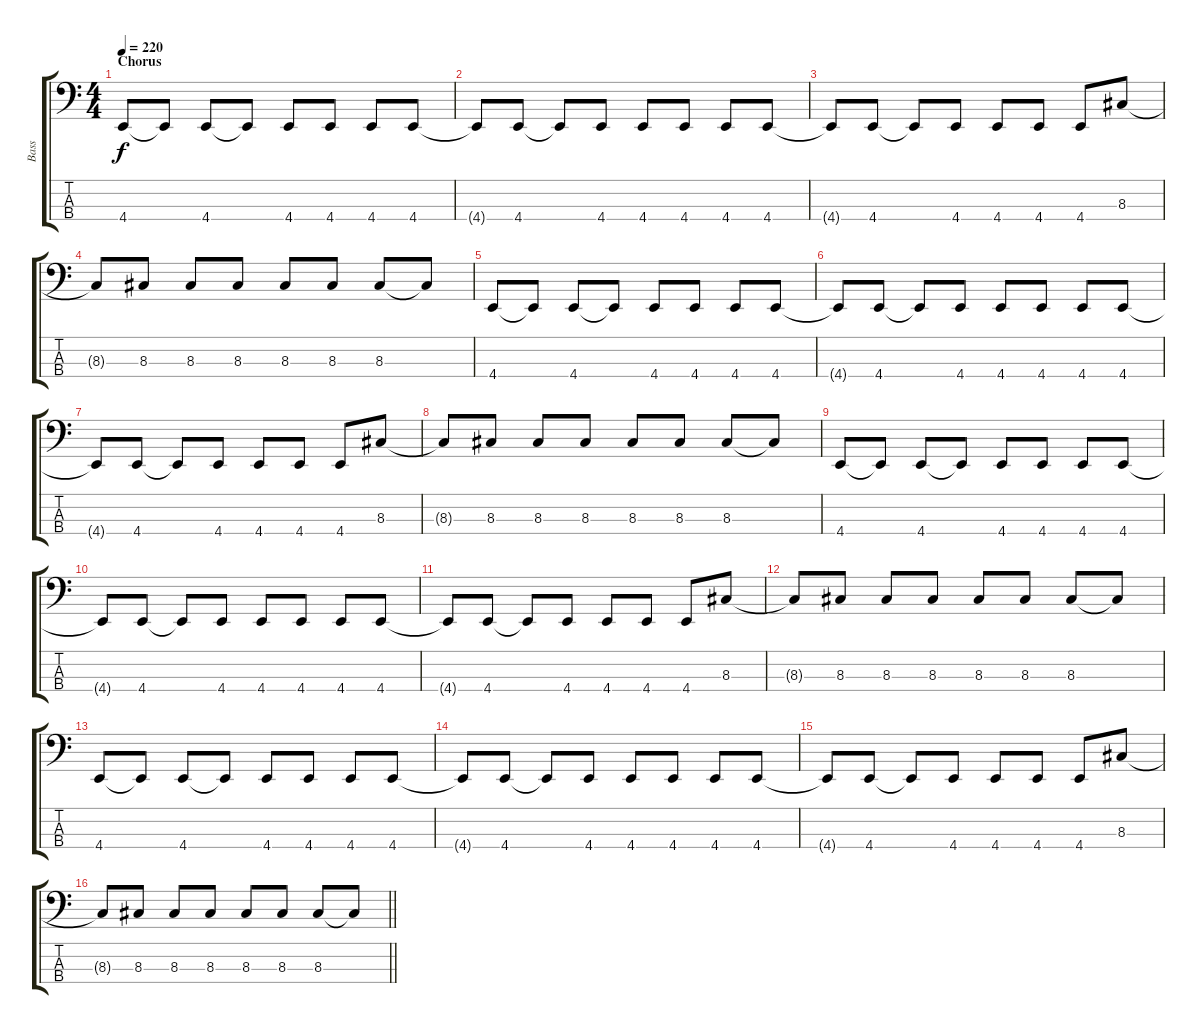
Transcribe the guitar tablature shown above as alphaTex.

\track ("Bass" "Bass") {instrument electricbasspick}
\staff {score tabs}
\tuning (Eb2 Bb1 F1 C1) {hide}
\ts (4 4)
\section ("" "Chorus")
\tempo 220
\clef f4
\ks c
4.4.8{dy f} 4.4{t}.8 4.4.8 4.4{t}.8 4.4.8 4.4.8 4.4.8 4.4.8 |
4.4{t}.8 4.4.8 4.4{t}.8 4.4.8 4.4.8 4.4.8 4.4.8 4.4.8 |
4.4{t}.8 4.4.8 4.4{t}.8 4.4.8 4.4.8 4.4.8 4.4.8 8.3.8 |
8.3{t}.8 8.3.8 8.3.8 8.3.8 8.3.8 8.3.8 8.3.8 8.3{t}.8 |
4.4.8 4.4{t}.8 4.4.8 4.4{t}.8 4.4.8 4.4.8 4.4.8 4.4.8 |
4.4{t}.8 4.4.8 4.4{t}.8 4.4.8 4.4.8 4.4.8 4.4.8 4.4.8 |
4.4{t}.8 4.4.8 4.4{t}.8 4.4.8 4.4.8 4.4.8 4.4.8 8.3.8 |
8.3{t}.8 8.3.8 8.3.8 8.3.8 8.3.8 8.3.8 8.3.8 8.3{t}.8 |
4.4.8 4.4{t}.8 4.4.8 4.4{t}.8 4.4.8 4.4.8 4.4.8 4.4.8 |
4.4{t}.8 4.4.8 4.4{t}.8 4.4.8 4.4.8 4.4.8 4.4.8 4.4.8 |
4.4{t}.8 4.4.8 4.4{t}.8 4.4.8 4.4.8 4.4.8 4.4.8 8.3.8 |
8.3{t}.8 8.3.8 8.3.8 8.3.8 8.3.8 8.3.8 8.3.8 8.3{t}.8 |
4.4.8 4.4{t}.8 4.4.8 4.4{t}.8 4.4.8 4.4.8 4.4.8 4.4.8 |
4.4{t}.8 4.4.8 4.4{t}.8 4.4.8 4.4.8 4.4.8 4.4.8 4.4.8 |
4.4{t}.8 4.4.8 4.4{t}.8 4.4.8 4.4.8 4.4.8 4.4.8 8.3.8 |
\barLineRight lightlight
8.3{t}.8 8.3.8 8.3.8 8.3.8 8.3.8 8.3.8 8.3.8 8.3{t}.8
